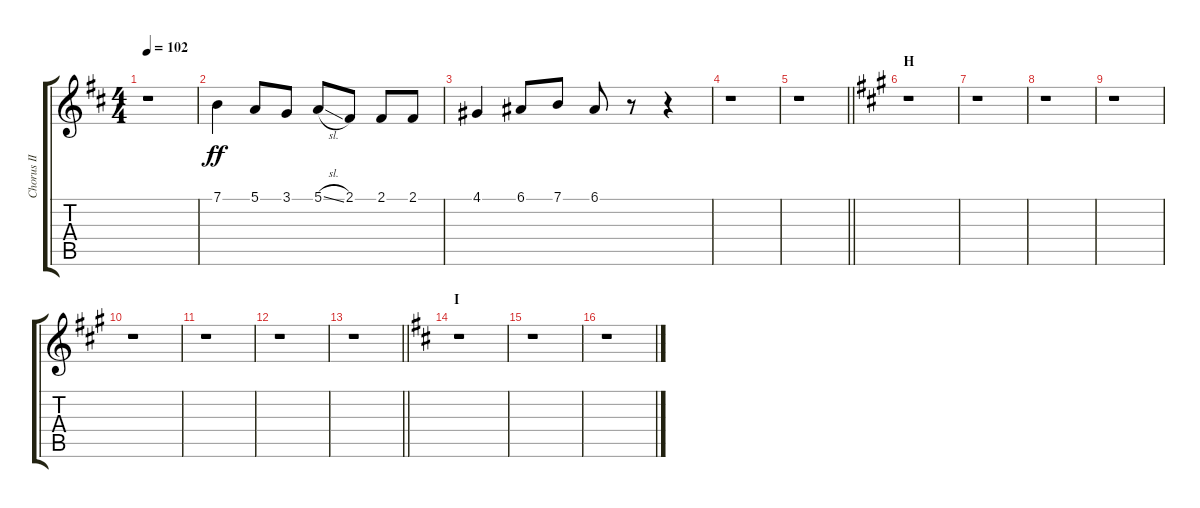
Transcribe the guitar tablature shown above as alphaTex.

\track ("Chorus II" "Chorus II") {instrument voiceoohs}
\staff {score tabs}
\tuning (E4 B3 G3 D3 A2 E2) {hide}
\ts (4 4)
\tempo 102
\clef g2
\ks d
r.1{dy ff} |
7.1.4 5.1.8 3.1.8 5.1{sl}.8 2.1.8 2.1.8 2.1.8 |
4.1.4 6.1.8 7.1.8 6.1.8 r.8 r.4 |
r.1 |
\barLineRight lightlight
r.1 |
\section ("" "H")
\ks a
r.1 |
r.1 |
r.1 |
r.1 |
r.1 |
r.1 |
r.1 |
\barLineRight lightlight
r.1 |
\section ("" "I")
\ks d
r.1 |
r.1 |
r.1
